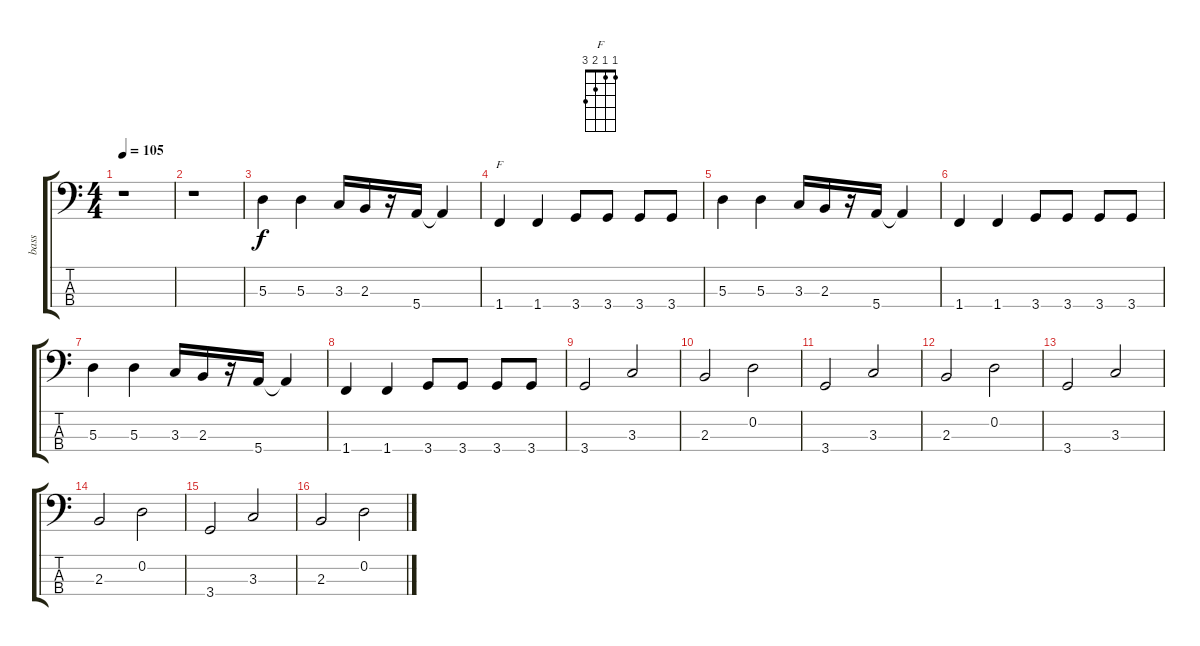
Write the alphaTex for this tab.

\track ("bass" "bass") {instrument slapbass1}
\staff {score tabs}
\tuning (G2 D2 A1 E1) {hide}
\chord ("F" 1 1 2 3)
\ts (4 4)
\tempo 105
\clef f4
\ks c
r.1{dy f instrument slapbass1} |
r.1 |
5.3.4 5.3.4 3.3.16 2.3.16 r.16 5.4.16 5.4{t}.4 |
1.4.4{ch "F"} 1.4.4 3.4.8 3.4.8 3.4.8 3.4.8 |
5.3.4 5.3.4 3.3.16 2.3.16 r.16 5.4.16 5.4{t}.4 |
1.4.4 1.4.4 3.4.8 3.4.8 3.4.8 3.4.8 |
5.3.4 5.3.4 3.3.16 2.3.16 r.16 5.4.16 5.4{t}.4 |
1.4.4 1.4.4 3.4.8 3.4.8 3.4.8 3.4.8 |
3.4.2 3.3.2 |
2.3.2 0.2.2 |
3.4.2 3.3.2 |
2.3.2 0.2.2 |
3.4.2 3.3.2 |
2.3.2 0.2.2 |
3.4.2 3.3.2 |
2.3.2 0.2.2
